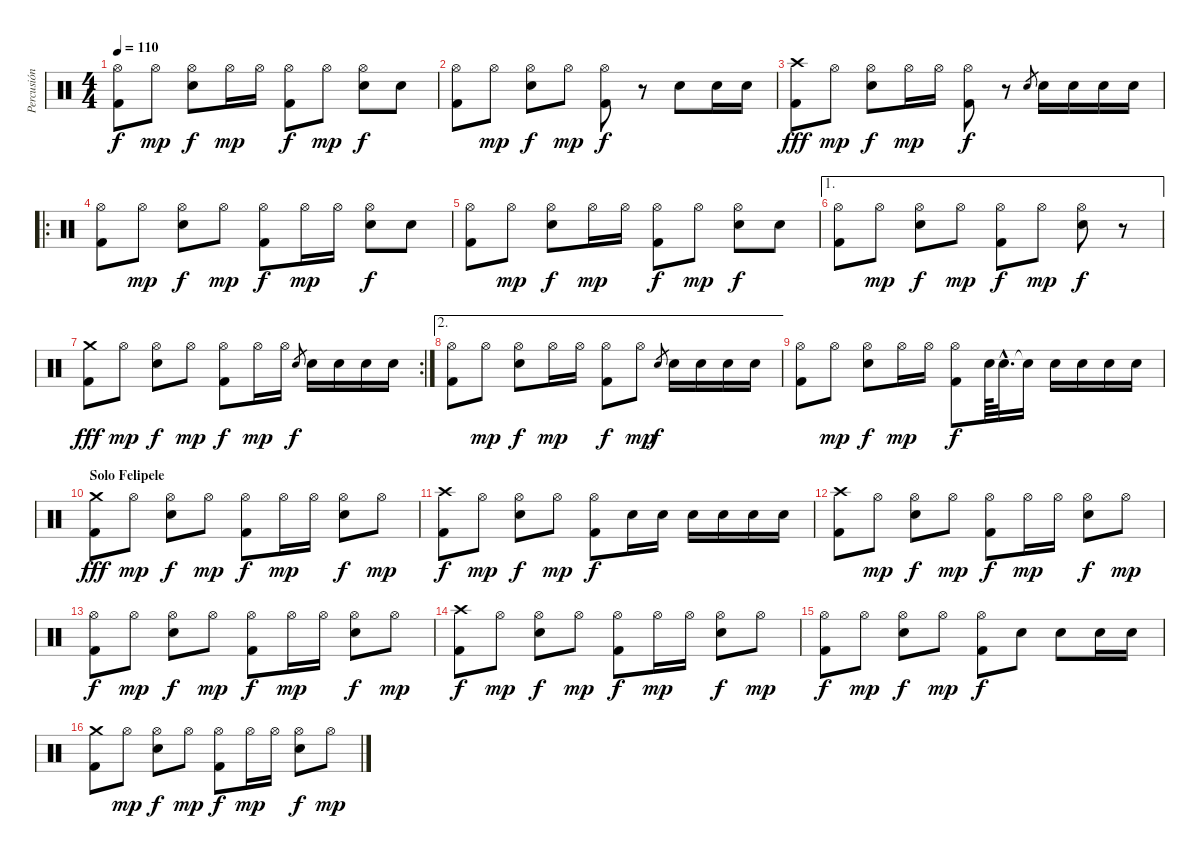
\track ("Percusión" "Percusión") {instrument percussion}
\staff {score}
\articulation defaults
\ts (4 4)
\tempo 110
\clef neutral
\ks c
("Hi-Hat (open)" "Kick (hit) 2").8{dy f} "Hi-Hat (open)".8{dy mp} ("Hi-Hat (open)" "Snare (hit) 2").8{dy f} "Hi-Hat (open)".16{dy mp} "Hi-Hat (open)".16 ("Hi-Hat (open)" "Kick (hit) 2").8{dy f} "Hi-Hat (open)".8{dy mp} ("Hi-Hat (open)" "Snare (hit) 2").8{dy f} "Snare (hit) 2".8 |
("Hi-Hat (open)" "Kick (hit) 2").8 "Hi-Hat (open)".8{dy mp} ("Hi-Hat (open)" "Snare (hit) 2").8{dy f} "Hi-Hat (open)".8{dy mp} ("Hi-Hat (open)" "Kick (hit) 2").8{dy f} r.8 "Snare (hit) 2".8 "Snare (hit) 2".16 "Snare (hit) 2".16 |
("Crash high (hit)" "Kick (hit) 2").8{dy fff} "Hi-Hat (open)".8{dy mp} ("Hi-Hat (open)" "Snare (hit) 2").8{dy f} "Hi-Hat (open)".16{dy mp} "Hi-Hat (open)".16 ("Hi-Hat (open)" "Kick (hit) 2").8{dy f} r.8 "Snare (hit) 2".8{gr} "Snare (hit) 2".16 "Snare (hit) 2".16 "Snare (hit) 2".16 "Snare (hit) 2".16 |
\ro
("Hi-Hat (open)" "Kick (hit) 2").8 "Hi-Hat (open)".8{dy mp} ("Hi-Hat (open)" "Snare (hit) 2").8{dy f} "Hi-Hat (open)".8{dy mp} ("Hi-Hat (open)" "Kick (hit) 2").8{dy f} "Hi-Hat (open)".16{dy mp} "Hi-Hat (open)".16 ("Hi-Hat (open)" "Snare (hit) 2").8{dy f} "Snare (hit) 2".8 |
("Hi-Hat (open)" "Kick (hit) 2").8 "Hi-Hat (open)".8{dy mp} ("Hi-Hat (open)" "Snare (hit) 2").8{dy f} "Hi-Hat (open)".16{dy mp} "Hi-Hat (open)".16 ("Hi-Hat (open)" "Kick (hit) 2").8{dy f} "Hi-Hat (open)".8{dy mp} ("Hi-Hat (open)" "Snare (hit) 2").8{dy f} "Snare (hit) 2".8 |
\ae 1
("Hi-Hat (open)" "Kick (hit) 2").8 "Hi-Hat (open)".8{dy mp} ("Hi-Hat (open)" "Snare (hit) 2").8{dy f} "Hi-Hat (open)".8{dy mp} ("Hi-Hat (open)" "Kick (hit) 2").8{dy f} "Hi-Hat (open)".8{dy mp} ("Hi-Hat (open)" "Snare (hit) 2").8{dy f} r.8 |
\rc 2
("Crash medium (hit)" "Kick (hit) 2").8{dy fff} "Hi-Hat (open)".8{dy mp} ("Hi-Hat (open)" "Snare (hit) 2").8{dy f} "Hi-Hat (open)".8{dy mp} ("Hi-Hat (open)" "Kick (hit) 2").8{dy f} "Hi-Hat (open)".16{dy mp} "Hi-Hat (open)".16 "Snare (hit) 2".8{gr dy f} "Snare (hit) 2".16 "Snare (hit) 2".16 "Snare (hit) 2".16 "Snare (hit) 2".16 |
\ae 2
("Hi-Hat (open)" "Kick (hit) 2").8 "Hi-Hat (open)".8{dy mp} ("Hi-Hat (open)" "Snare (hit) 2").8{dy f} "Hi-Hat (open)".16{dy mp} "Hi-Hat (open)".16 ("Hi-Hat (open)" "Kick (hit) 2").8{dy f} "Hi-Hat (open)".8{dy mp} "Snare (hit) 2".8{gr dy f} "Snare (hit) 2".16 "Snare (hit) 2".16 "Snare (hit) 2".16 "Snare (hit) 2".16 |
("Hi-Hat (open)" "Kick (hit) 2").8 "Hi-Hat (open)".8{dy mp} ("Hi-Hat (open)" "Snare (hit) 2").8{dy f} "Hi-Hat (open)".16{dy mp} "Hi-Hat (open)".16 ("Hi-Hat (open)" "Kick (hit) 2").8{dy f} "Snare (hit) 2".64 "Snare (hit) 2"{hac}.32{d} "Snare (hit)"{t}.16 "Snare (hit) 2".16 "Snare (hit) 2".16 "Snare (hit) 2".16 "Snare (hit) 2".16 |
\section ("" "Solo Felipele")
("Crash medium (hit)" "Kick (hit) 2").8{dy fff} "Hi-Hat (open)".8{dy mp} ("Hi-Hat (open)" "Snare (hit) 2").8{dy f} "Hi-Hat (open)".8{dy mp} ("Hi-Hat (open)" "Kick (hit) 2").8{dy f} "Hi-Hat (open)".16{dy mp} "Hi-Hat (open)".16 ("Hi-Hat (open)" "Snare (hit) 2").8{dy f} "Hi-Hat (open)".8{dy mp} |
("Crash high (hit)" "Kick (hit) 2").8{dy f} "Hi-Hat (open)".8{dy mp} ("Hi-Hat (open)" "Snare (hit) 2").8{dy f} "Hi-Hat (open)".8{dy mp} ("Hi-Hat (open)" "Kick (hit) 2").8{dy f} "Snare (hit) 2".16 "Snare (hit) 2".16 "Snare (hit) 2".16 "Snare (hit) 2".16 "Snare (hit) 2".16 "Snare (hit) 2".16 |
("Crash high (hit)" "Kick (hit) 2").8 "Hi-Hat (open)".8{dy mp} ("Hi-Hat (open)" "Snare (hit) 2").8{dy f} "Hi-Hat (open)".8{dy mp} ("Hi-Hat (open)" "Kick (hit) 2").8{dy f} "Hi-Hat (open)".16{dy mp} "Hi-Hat (open)".16 ("Hi-Hat (open)" "Snare (hit) 2").8{dy f} "Hi-Hat (open)".8{dy mp} |
("Hi-Hat (open)" "Kick (hit) 2").8{dy f} "Hi-Hat (open)".8{dy mp} ("Hi-Hat (open)" "Snare (hit) 2").8{dy f} "Hi-Hat (open)".8{dy mp} ("Hi-Hat (open)" "Kick (hit) 2").8{dy f} "Hi-Hat (open)".16{dy mp} "Hi-Hat (open)".16 ("Hi-Hat (open)" "Snare (hit) 2").8{dy f} "Hi-Hat (open)".8{dy mp} |
("Crash high (hit)" "Kick (hit) 2").8{dy f} "Hi-Hat (open)".8{dy mp} ("Hi-Hat (open)" "Snare (hit) 2").8{dy f} "Hi-Hat (open)".8{dy mp} ("Hi-Hat (open)" "Kick (hit) 2").8{dy f} "Hi-Hat (open)".16{dy mp} "Hi-Hat (open)".16 ("Hi-Hat (open)" "Snare (hit) 2").8{dy f} "Hi-Hat (open)".8{dy mp} |
("Hi-Hat (open)" "Kick (hit) 2").8{dy f} "Hi-Hat (open)".8{dy mp} ("Hi-Hat (open)" "Snare (hit) 2").8{dy f} "Hi-Hat (open)".8{dy mp} ("Hi-Hat (open)" "Kick (hit) 2").8{dy f} "Snare (hit) 2".8 "Snare (hit) 2".8 "Snare (hit) 2".16 "Snare (hit) 2".16 |
("Crash medium (hit)" "Kick (hit) 2").8 "Hi-Hat (open)".8{dy mp} ("Hi-Hat (open)" "Snare (hit) 2").8{dy f} "Hi-Hat (open)".8{dy mp} ("Hi-Hat (open)" "Kick (hit) 2").8{dy f} "Hi-Hat (open)".16{dy mp} "Hi-Hat (open)".16 ("Hi-Hat (open)" "Snare (hit) 2").8{dy f} "Hi-Hat (open)".8{dy mp}
